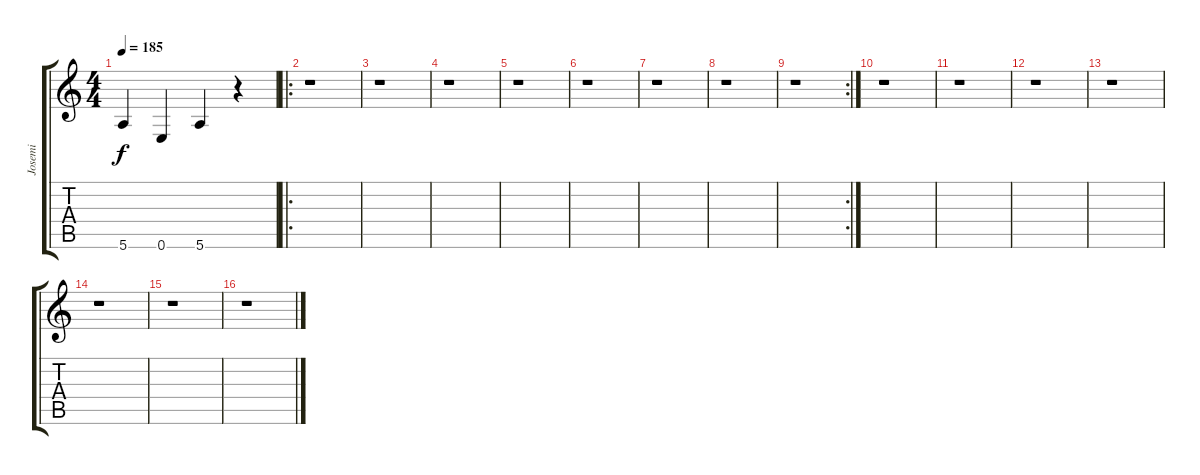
\track ("Josemi" "Josemi") {instrument distortionguitar}
\staff {score tabs}
\tuning (E4 B3 G3 D3 A2 E2) {hide}
\ts (4 4)
\tempo 185
\clef g2
\ks c
5.6.4{dy f} 0.6.4 5.6.4 r.4 |
\ro
r.1 |
r.1 |
r.1 |
r.1 |
r.1 |
r.1 |
r.1 |
\rc 2
r.1 |
r.1 |
r.1 |
r.1 |
r.1 |
r.1 |
r.1 |
r.1
